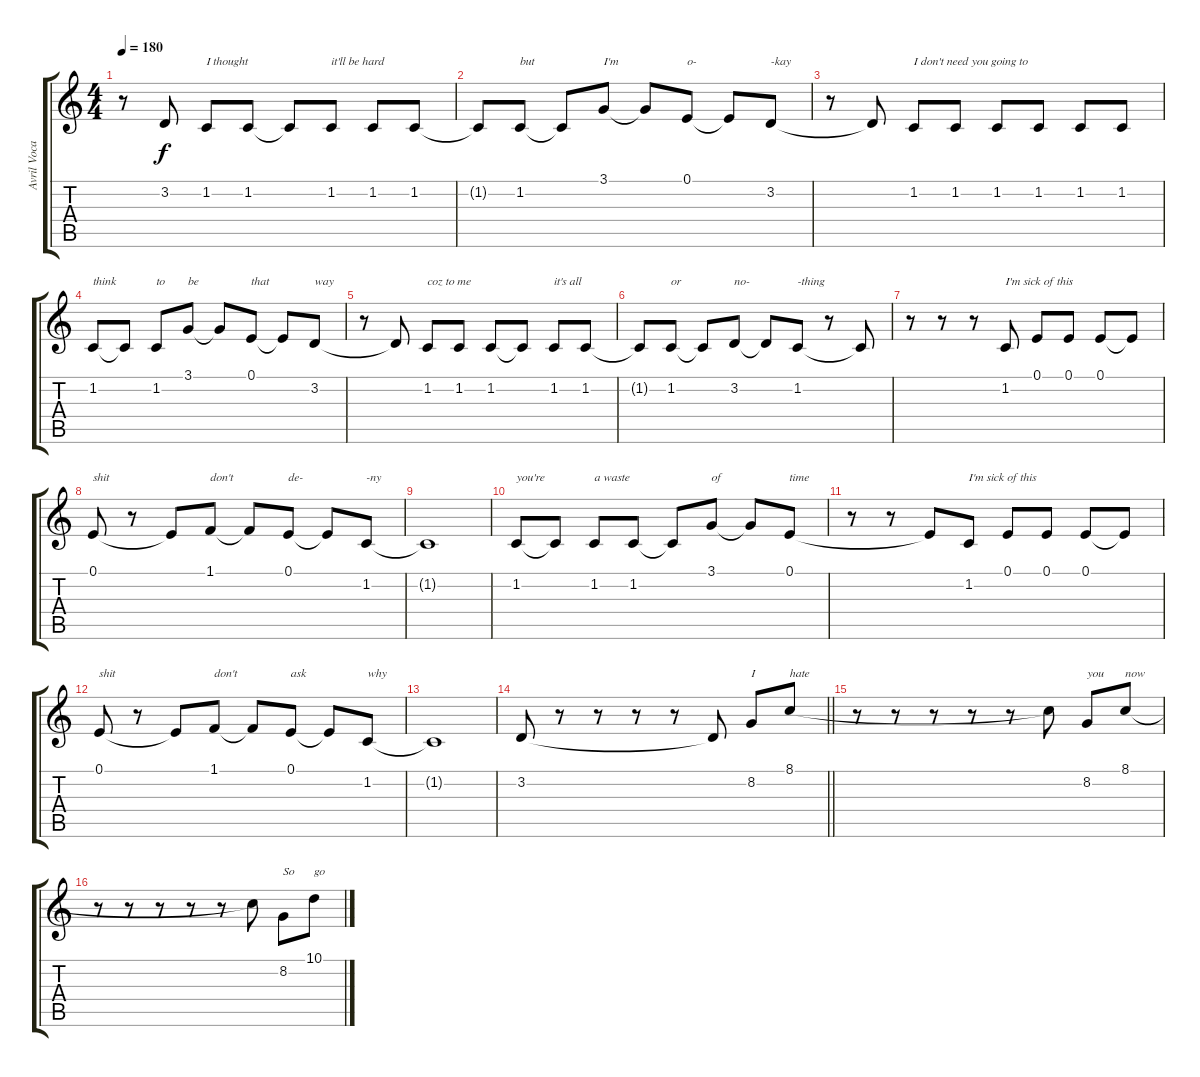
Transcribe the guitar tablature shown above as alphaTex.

\track ("Avril Vocals" "Avril Voca") {instrument clarinet}
\staff {score tabs}
\tuning (E4 B3 G3 D3 A2 E2) {hide}
\ts (4 4)
\tempo 180
\clef g2
\ks c
r.8{dy f} 3.2{t}.8 1.2.8{txt "I thought"} 1.2.8 1.2{t}.8 1.2.8{txt "it'll be hard"} 1.2.8 1.2.8 |
1.2{t}.8 1.2.8{txt "but"} 1.2{t}.8 3.1.8{txt "I'm"} 3.1{t}.8 0.1.8{txt "o-"} 0.1{t}.8 3.2.8{txt "-kay"} |
r.8 3.2{t}.8 1.2.8{txt "I don't need you going to"} 1.2.8 1.2.8 1.2.8 1.2.8 1.2.8 |
1.2.8{txt "think"} 1.2{t}.8 1.2.8{txt "to"} 3.1.8{txt "be"} 3.1{t}.8 0.1.8{txt "that"} 0.1{t}.8 3.2.8{txt "way"} |
r.8 3.2{t}.8 1.2.8{txt "coz to me"} 1.2.8 1.2.8 1.2{t}.8 1.2.8{txt "it's all"} 1.2.8 |
1.2{t}.8 1.2.8{txt "or"} 1.2{t}.8 3.2.8{txt "no-"} 3.2{t}.8 1.2.8{txt "-thing"} r.8 1.2{t}.8 |
r.8 r.8 r.8 1.2.8{txt "I'm sick of this"} 0.1.8 0.1.8 0.1.8 0.1{t}.8 |
0.1.8{txt "shit"} r.8 0.1{t}.8 1.1.8{txt "don't"} 1.1{t}.8 0.1.8{txt "de-"} 0.1{t}.8 1.2.8{txt "-ny"} |
1.2{t}.1 |
1.2.8{txt "you're"} 1.2{t}.8 1.2.8{txt "a waste"} 1.2.8 1.2{t}.8 3.1.8{txt "of"} 3.1{t}.8 0.1.8{txt "time"} |
r.8 r.8 0.1{t}.8 1.2.8{txt "I'm sick of this"} 0.1.8 0.1.8 0.1.8 0.1{t}.8 |
0.1.8{txt "shit"} r.8 0.1{t}.8 1.1.8{txt "don't"} 1.1{t}.8 0.1.8{txt "ask"} 0.1{t}.8 1.2.8{txt "why"} |
1.2{t}.1 |
\barLineRight lightlight
3.2.8 r.8 r.8 r.8 r.8 3.2{t}.8 8.2.8{txt "I"} 8.1.8{txt "hate"} |
r.8 r.8 r.8 r.8 r.8 8.1{t}.8 8.2.8{txt "you"} 8.1.8{txt "now"} |
r.8 r.8 r.8 r.8 r.8 8.1{t}.8 8.2.8{txt "So"} 10.1.8{txt "go"}
